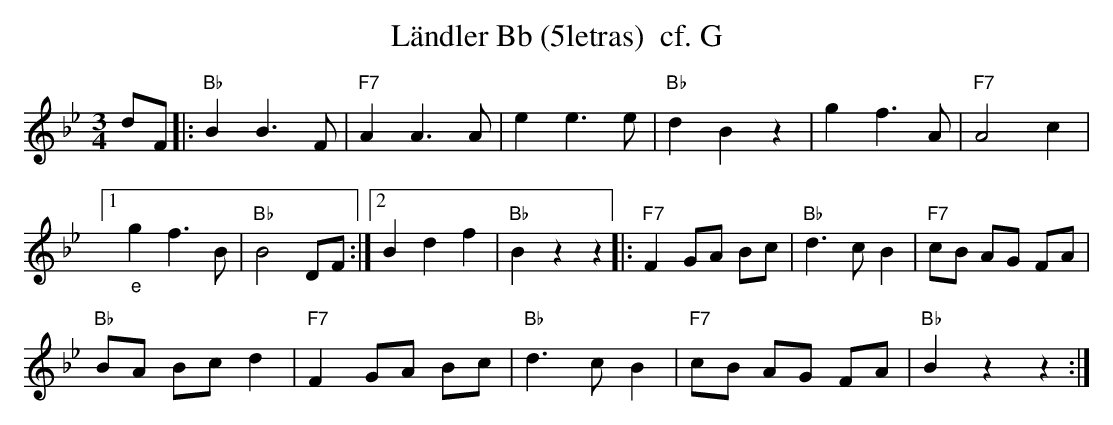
X:1
T:L\"andler Bb (5letras)  cf. G
M:3/4
L:1/8
K:Bbmaj%%MIDI gchordon
dF |: "Bb"B2B3F | "F7"A2A3A | e2e3e | "Bb"d2B2z2 | g2f3A | "F7"A4c2 |1
"_e"g2f3B | "Bb"B4DF :|2 B2d2f2 | "Bb"B2z2z2 |: "F7"F2GA Bc | "Bb"d3cB2 | "F7"cB AG FA |
"Bb"BA Bcd2 | "F7"F2GA Bc | "Bb"d3cB2 | "F7"cB AG FA | "Bb"B2z2z2 :|
